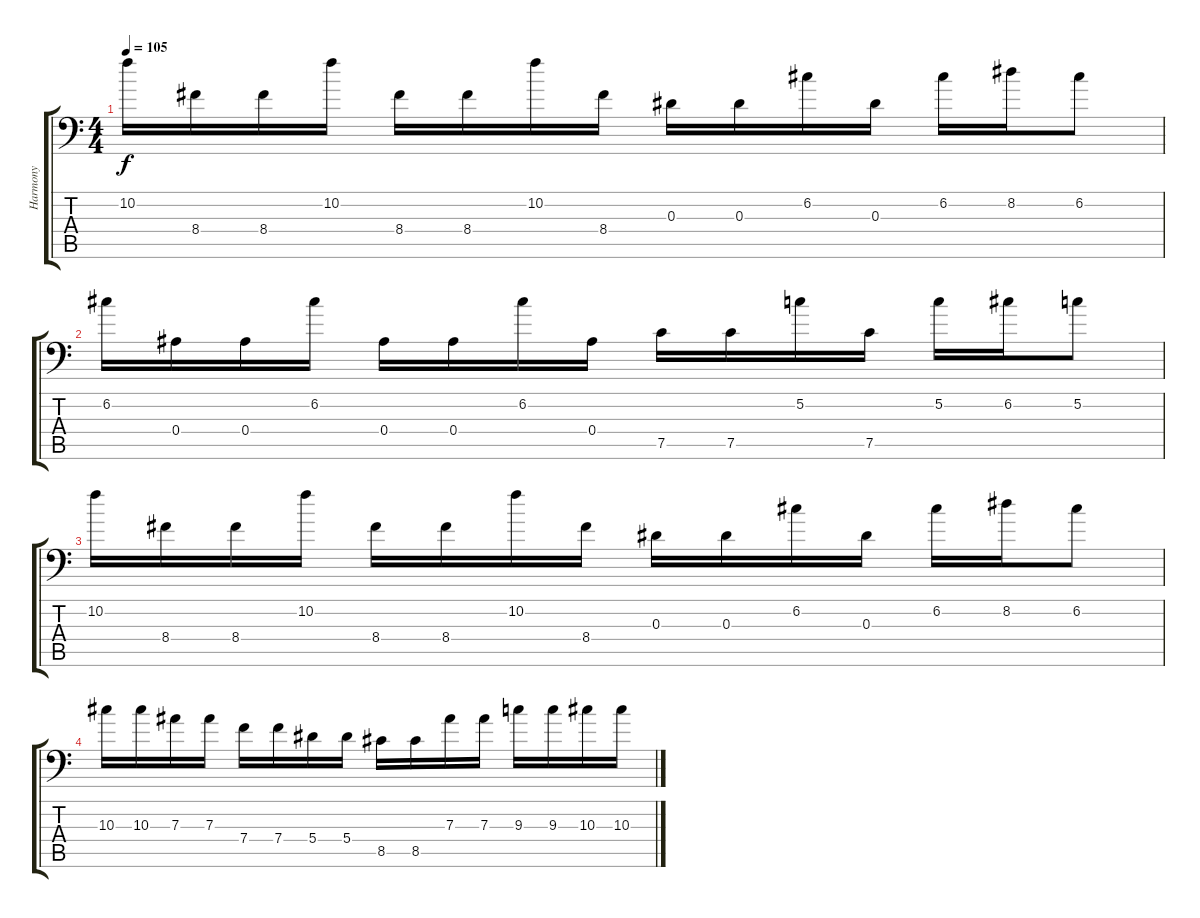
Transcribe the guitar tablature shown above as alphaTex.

\track ("Harmony" "Harmony") {instrument distortionguitar}
\staff {score tabs}
\tuning (C4 G3 Eb3 Bb2 F2 Bb1) {hide}
\ts (4 4)
\tempo 105
\clef f4
\ks c
10.2.16{dy f} 8.4.16 8.4.16 10.2.16 8.4.16 8.4.16 10.2.16 8.4.16 0.3.16 0.3.16 6.2.16 0.3.16 6.2.16 8.2.16 6.2.8 |
6.2.16 0.4.16 0.4.16 6.2.16 0.4.16 0.4.16 6.2.16 0.4.16 7.5.16 7.5.16 5.2.16 7.5.16 5.2.16 6.2.16 5.2.8 |
10.2.16 8.4.16 8.4.16 10.2.16 8.4.16 8.4.16 10.2.16 8.4.16 0.3.16 0.3.16 6.2.16 0.3.16 6.2.16 8.2.16 6.2.8 |
10.3.16 10.3.16 7.3.16 7.3.16 7.4.16 7.4.16 5.4.16 5.4.16 8.5.16 8.5.16 7.3.16 7.3.16 9.3.16 9.3.16 10.3.16 10.3.16
